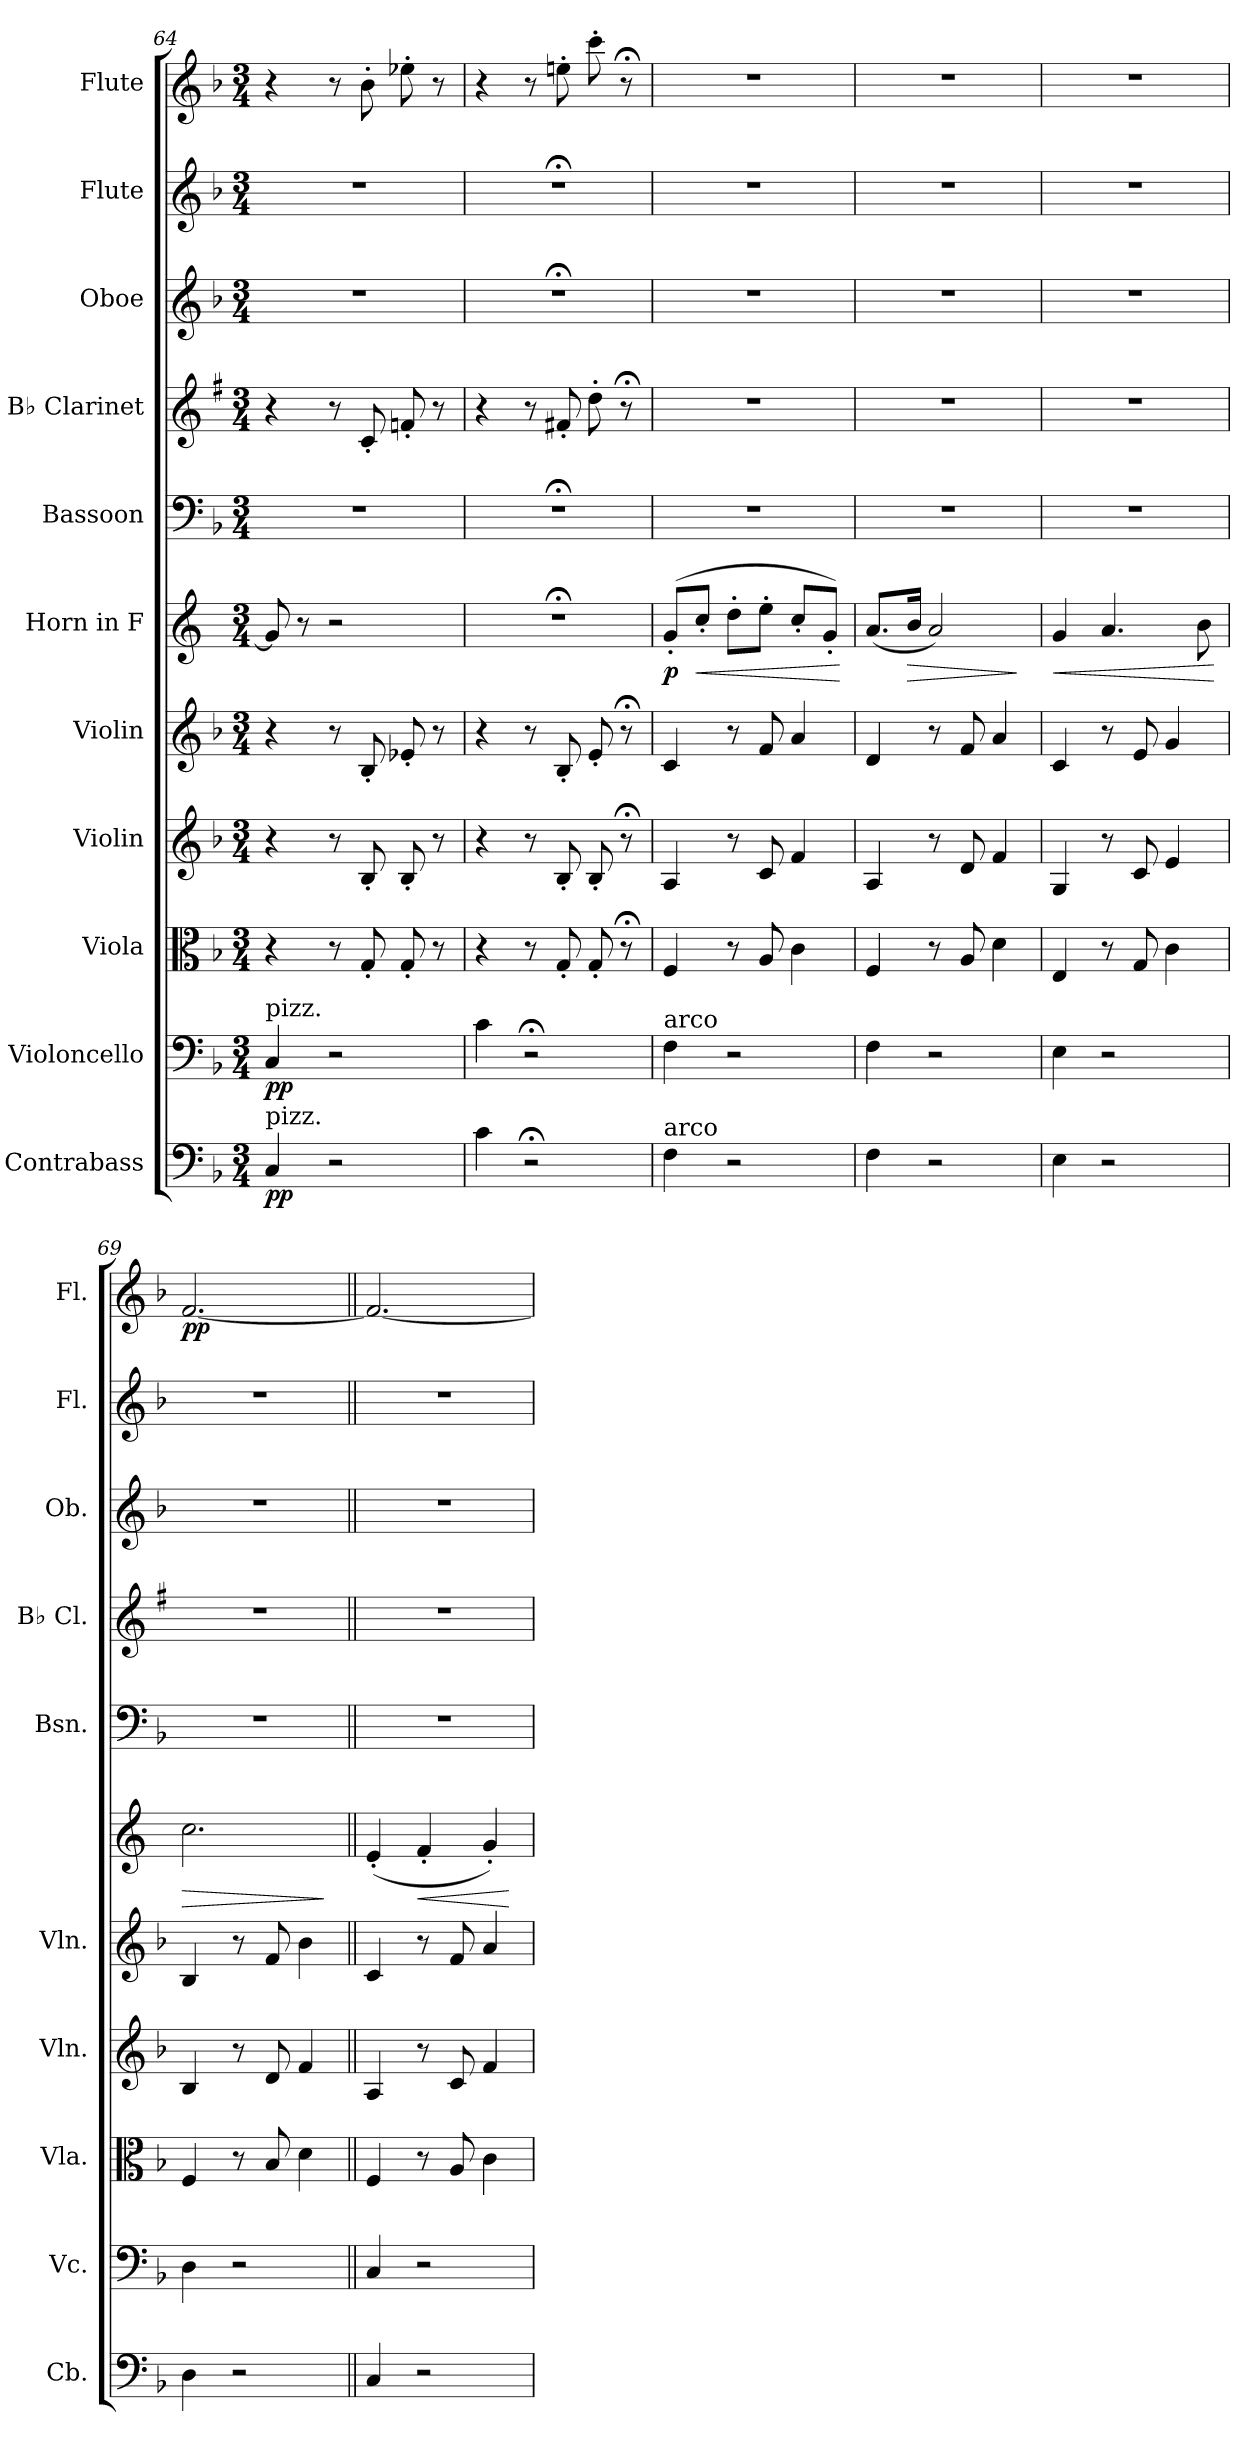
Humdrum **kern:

**kern	**dynam	**kern	**dynam	**kern	**kern	**kern	**kern	**dynam	**kern	**kern	**kern	**kern	**kern	**dynam
*part11	*part11	*part10	*part10	*part9	*part8	*part7	*part6	*part6	*part5	*part4	*part3	*part2	*part1	*part1
*staff11	*staff11	*staff10	*staff10	*staff9	*staff8	*staff7	*staff6	*staff6	*staff5	*staff4	*staff3	*staff2	*staff1	*staff1
*I"Contrabass	*	*I"Violoncello	*	*I"Viola	*I"Violin	*I"Violin	*I"Horn in F	*	*I"Bassoon	*I"B♭ Clarinet	*I"Oboe	*I"Flute	*I"Flute	*
*I'Cb.	*	*I'Vc.	*	*I'Vla.	*I'Vln.	*I'Vln.	*	*	*I'Bsn.	*I'B♭ Cl.	*I'Ob.	*I'Fl.	*I'Fl.	*
*clefF4	*	*clefF4	*	*clefC3	*clefG2	*clefG2	*clefG2	*	*clefF4	*clefG2	*clefG2	*clefG2	*clefG2	*
*ITrd7c12	*	*	*	*	*	*	*ITrd4c7	*	*	*ITrd1c2	*	*	*	*
*k[b-]	*	*k[b-]	*	*k[b-]	*k[b-]	*k[b-]	*k[b-]	*	*k[b-]	*k[b-]	*k[b-]	*k[b-]	*k[b-]	*
*M3/4	*	*M3/4	*	*M3/4	*M3/4	*M3/4	*M3/4	*	*M3/4	*M3/4	*M3/4	*M3/4	*M3/4	*
=64	=64	=64	=64	=64	=64	=64	=64	=64	=64	=64	=64	=64	=64	=64
!	!	!LO:TX:a:t=pizz.	!	!	!	!	!	!	!	!	!	!	!	!
!LO:TX:a:t=pizz.	!	!	!	!	!	!	!	!	!	!	!	!	!	!
!	!LO:DY:b	!	!LO:DY:b	!	!	!	!	!	!	!	!	!	!	!
4CC/	pp	4C/	pp	4r	4r	4r	8c/]	.	2.r	4r	2.r	2.r	4r	.
.	.	.	.	.	.	.	8r	.	.	.	.	.	.	.
2r	.	2r	.	8r	8r	8r	2r	.	.	8r	.	.	8r	.
.	.	.	.	8G'/	8B-'/	8B-'/	.	.	.	8B-'/	.	.	8b-'\	.
.	.	.	.	8G'/	8B-'/	8e-X'/	.	.	.	8e-X'/	.	.	8ee-X'\	.
.	.	.	.	8r	8r	8r	.	.	.	8r	.	.	8r	.
=65	=65	=65	=65	=65	=65	=65	=65	=65	=65	=65	=65	=65	=65	=65
4C\	.	4c\	.	4r	4r	4r	2.r;<	.	2.r;<	4r	2.r;<	2.r;<	4r	.
2r;<	.	2r;<	.	8r	8r	8r	.	.	.	8r	.	.	8r	.
.	.	.	.	8G'/	8B-'/	8B-'/	.	.	.	8en'/	.	.	8een'\	.
.	.	.	.	8G'/	8B-'/	8e'/	.	.	.	8cc'\	.	.	8ccc'\	.
.	.	.	.	8r;<	8r;<	8r;<	.	.	.	8r;<	.	.	8r;<	.
=66	=66	=66	=66	=66	=66	=66	=66	=66	=66	=66	=66	=66	=66	=66
!	!	!LO:TX:a:t=arco	!	!	!	!	!	!	!	!	!	!	!	!
!LO:TX:a:t=arco	!	!	!	!	!	!	!	!	!	!	!	!	!	!
!	!	!	!	!	!	!	!	!LO:DY:b	!	!	!	!	!	!
4FF\	.	4F\	.	4F/	4A/	4c/	(>8c'/L	p	2.r	2.r	2.r	2.r	2.r	.
!	!	!	!	!	!	!	!	!LO:HP:b	!	!	!	!	!	!
.	.	.	.	.	.	.	8f'/J	<	.	.	.	.	.	.
2r	.	2r	.	8r	8r	8r	8g'\L	.	.	.	.	.	.	.
.	.	.	.	8A/	8c/	8f/	8a'\J	.	.	.	.	.	.	.
.	.	.	.	4c\	4f/	4a/	8f'/L	.	.	.	.	.	.	.
.	.	.	.	.	.	.	8c'/J)	.	.	.	.	.	.	.
.	.	.	.	.	.	.	.	[	.	.	.	.	.	.
=67	=67	=67	=67	=67	=67	=67	=67	=67	=67	=67	=67	=67	=67	=67
4FF\	.	4F\	.	4F/	4A/	4d/	(<8.d/L	.	2.r	2.r	2.r	2.r	2.r	.
!	!	!	!	!	!	!	!	!LO:HP:b	!	!	!	!	!	!
.	.	.	.	.	.	.	16e/Jk	>	.	.	.	.	.	.
2r	.	2r	.	8r	8r	8r	2d/)	.	.	.	.	.	.	.
.	.	.	.	8A/	8d/	8f/	.	.	.	.	.	.	.	.
.	.	.	.	4d\	4f/	4a/	.	.	.	.	.	.	.	.
.	.	.	.	.	.	.	.	]	.	.	.	.	.	.
!!LO:PB:g=z
=68	=68	=68	=68	=68	=68	=68	=68	=68	=68	=68	=68	=68	=68	=68
!	!	!	!	!	!	!	!	!LO:HP:b	!	!	!	!	!	!
4EE\	.	4E\	.	4E/	4G/	4c/	4c/	<	2.r	2.r	2.r	2.r	2.r	.
2r	.	2r	.	8r	8r	8r	4.d/	.	.	.	.	.	.	.
.	.	.	.	8G/	8c/	8e/	.	.	.	.	.	.	.	.
.	.	.	.	4c\	4e/	4g/	.	.	.	.	.	.	.	.
.	.	.	.	.	.	.	8e\	.	.	.	.	.	.	.
.	.	.	.	.	.	.	.	[	.	.	.	.	.	.
=69	=69	=69	=69	=69	=69	=69	=69	=69	=69	=69	=69	=69	=69	=69
!	!	!	!	!	!	!	!	!LO:HP:b	!	!	!	!	!	!LO:DY:b
4DD\	.	4D\	.	4F/	4B-/	4B-/	2.f\	>	2.r	2.r	2.r	2.r	[2.f/	pp
2r	.	2r	.	8r	8r	8r	.	.	.	.	.	.	.	.
.	.	.	.	8B-/	8d/	8f/	.	.	.	.	.	.	.	.
.	.	.	.	4d\	4f/	4b-\	.	.	.	.	.	.	.	.
.	.	.	.	.	.	.	.	]	.	.	.	.	.	.
=70||	=70||	=70||	=70||	=70||	=70||	=70||	=70||	=70||	=70||	=70||	=70||	=70||	=70||	=70||
4CC/	.	4C/	.	4F/	4A/	4c/	(<4A'/	.	2.r	2.r	2.r	2.r	2.f/_	.
!	!	!	!	!	!	!	!	!LO:HP:b	!	!	!	!	!	!
2r	.	2r	.	8r	8r	8r	4B-'/	<	.	.	.	.	.	.
.	.	.	.	8A/	8c/	8f/	.	.	.	.	.	.	.	.
.	.	.	.	4c\	4f/	4a/	4c'/)	.	.	.	.	.	.	.
.	.	.	.	.	.	.	.	[	.	.	.	.	.	.
=	=	=	=	=	=	=	=	=	=	=	=	=	=	=
*-	*-	*-	*-	*-	*-	*-	*-	*-	*-	*-	*-	*-	*-	*-
